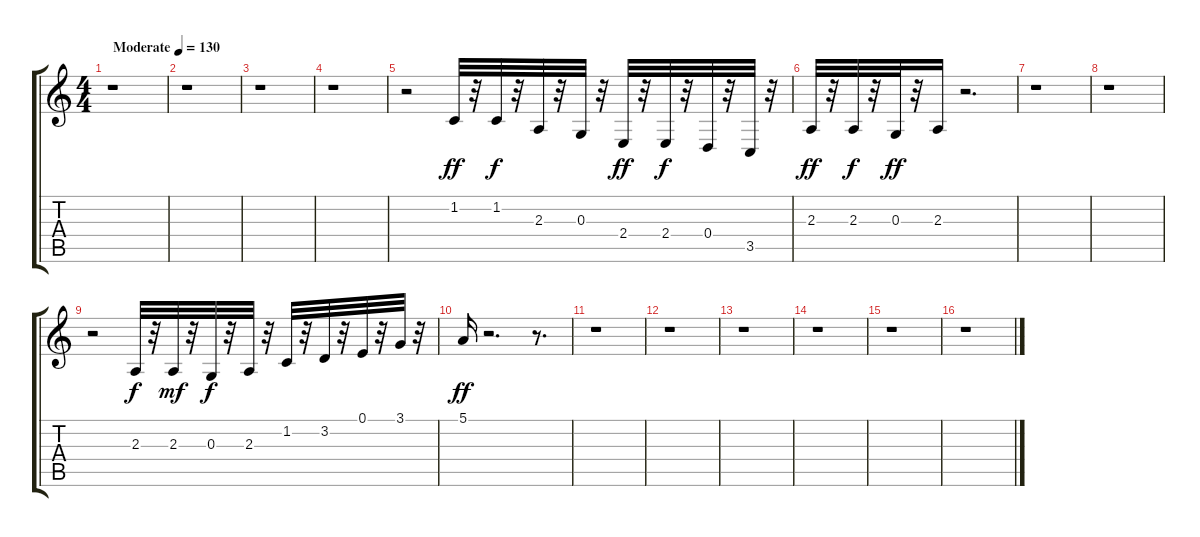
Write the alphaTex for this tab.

\track "" {instrument brasssection}
\staff {score tabs}
\tuning (E4 B3 G3 D3 A2 E2) {hide}
\ts (4 4)
\tempo (130 "Moderate")
\clef g2
\ks c
r.1{dy ff instrument brasssection} |
r.1 |
r.1 |
r.1 |
r.2 1.2.32 r.32 1.2.32{dy f} r.32 2.3.32 r.32 0.3.32 r.32 2.4.32{dy ff} r.32 2.4.32{dy f} r.32 0.4.32 r.32 3.5.32 r.32 |
2.3.32{dy ff} r.32 2.3.32{dy f} r.32 0.3.32{dy ff} r.32 2.3.16 r.2{d} |
r.1 |
r.1 |
r.2 2.3.32{dy f} r.32 2.3.32{dy mf} r.32 0.3.32{dy f} r.32 2.3.32 r.32 1.2.32 r.32 3.2.32 r.32 0.1.32 r.32 3.1.32 r.32 |
5.1.16{dy ff} r.2{d} r.8{d} |
r.1 |
r.1 |
r.1 |
r.1 |
r.1 |
r.1
